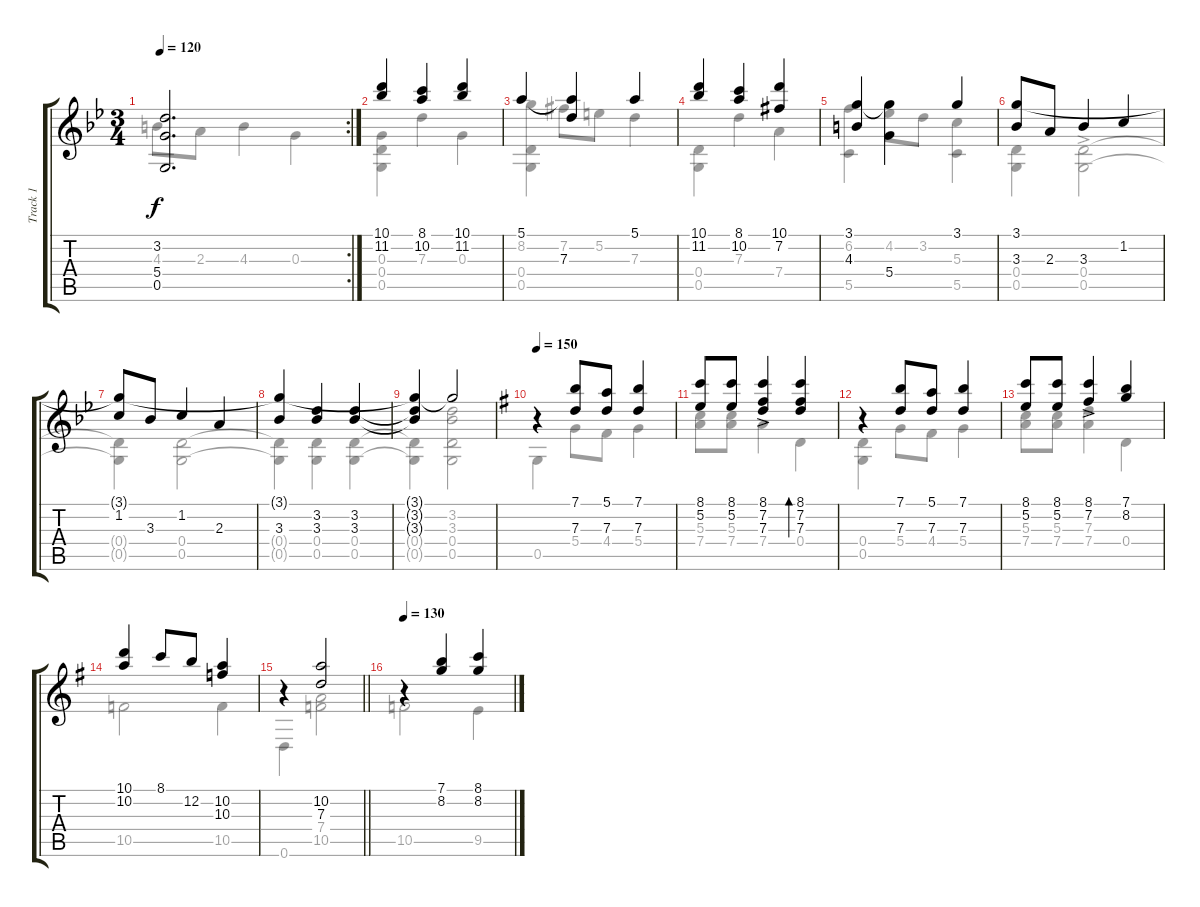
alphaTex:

\track ("Track 1" "Track 1") {instrument acousticguitarnylon}
\staff {score tabs}
\tuning (E4 B3 G3 D3 G2 D2) {hide}
\voice
\rc 2
\ts (3 4)
\tempo 120
\clef g2
\ks bb
(3.2{t} 5.4{t} 0.5{t}).2{d dy f} |
(10.1 11.2).4 (8.1 10.2).4 (10.1 11.2).4 |
5.1.4 (5.1{t} 7.3).4 5.1.4 |
(10.1 11.2).4 (8.1 10.2).4 (10.1 7.2{acc #}).4 |
(3.1 4.3).4 (3.1{t} 5.4).4{beam Down} 3.1.4 |
(3.1 3.3).8 2.3.8 3.3.4 1.2.4 |
(3.1{t} 1.2).8 3.3.8 1.2.4 2.3.4 |
(3.1{t} 3.3).4 (3.2 3.3).4 (3.2 3.3).4 |
(3.1{t} 3.2{t} 3.3{t}).4 3.1{t}.2 |
\tempo 150
\ks g
r.4 (7.1 7.3).8 (5.1 7.3).8 (7.1 7.3).4 |
(8.1 5.2).8 (8.1 5.2).8 (8.1{ac} 7.2{ac} 7.3{ac}).4 (8.1 7.2 7.3).4{bd 120} |
r.4 (7.1 7.3).8 (5.1 7.3).8 (7.1 7.3).4 |
(8.1 5.2).8 (8.1 5.2).8 (8.1{ac} 7.2{ac}).4 (7.1 8.2).4 |
(10.1 10.2).4 8.1.8 12.2.8 (10.2 10.3).4 |
\barLineRight lightlight
r.4 (10.2 7.3).2 |
\tempo 130
r.4 (7.1 8.2).4 (8.1 8.2).4
\voice
\clef g2
\ottava regular
\simile none
\ks bb
4.3.8{dy f} 2.3.8 4.3.4 0.3.4 |
(0.3 0.4 0.5).4 7.3.4 0.3.4 |
(8.2 0.4 0.5).4 7.2{acc #}.8 5.2.8 7.3.4 |
(0.4 0.5).4 7.3.4 7.4.4 |
(6.2 5.5).4 4.2.8 3.2.8 (5.3 5.5).4 |
(0.4 0.5).4 (0.4{ac} 0.5{ac}).2 |
(0.4{t} 0.5{t}).4 (0.4 0.5).2 |
(0.4{t} 0.5{t}).4 (0.4 0.5).4 (0.4 0.5).4 |
(0.4{t} 0.5{t}).4 (3.2 3.3 0.4 0.5).2 |
\ks g
0.5.4 5.4.8 4.4.8 5.4.4 |
(5.3 7.4).8 (5.3 7.4).8 7.4.4 0.4.4 |
(0.4 0.5).4 5.4.8 4.4.8 5.4.4 |
(5.3 7.4).8 (5.3 7.4).8 (7.3 7.4).4 0.4.4 |
10.5.2 10.5.4 |
\barLineRight lightlight
0.6.4 (7.4 10.5).2 |
10.5.2 9.5.4
